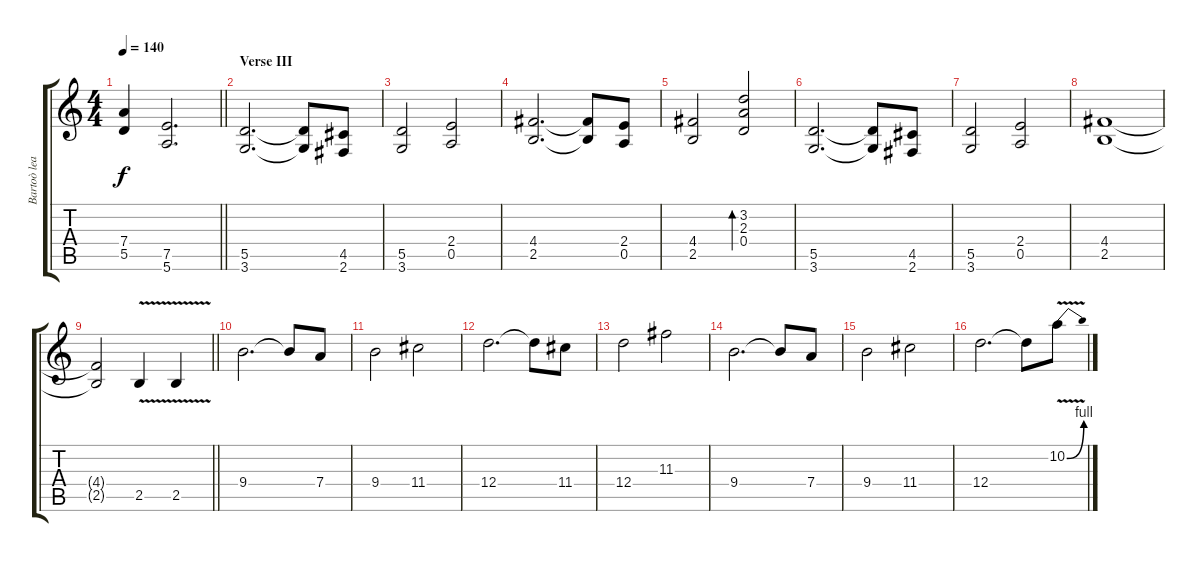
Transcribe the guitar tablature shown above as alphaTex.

\track ("Bartoò lead" "Bartoò lea") {instrument distortionguitar}
\staff {score tabs}
\tuning (E4 B3 G3 D3 A2 E2) {hide}
\ts (4 4)
\tempo 140
\clef g2
\barLineRight lightlight
\ks c
(7.4 5.5).4{dy f} (7.5 5.6).2{d} |
\section ("" "Verse III")
(5.5 3.6).2{d} (5.5{t} 3.6{t}).8 (4.5 2.6).8 |
(5.5 3.6).2 (2.4 0.5).2 |
(4.4 2.5).2{d} (4.4{t} 2.5{t}).8 (2.4 0.5).8 |
(4.4 2.5).2 (3.2 2.3 0.4).2{bd 60} |
(5.5 3.6).2{d} (5.5{t} 3.6{t}).8 (4.5 2.6).8 |
(5.5 3.6).2 (2.4 0.5).2 |
(4.4 2.5).1 |
\barLineRight lightlight
(4.4{t} 2.5{t}).2 2.5{v}.4 2.5{v}.4 |
9.4.2{d} 9.4{t}.8 7.4.8 |
9.4.2 11.4.2 |
12.4.2{d} 12.4{t}.8 11.4.8 |
12.4.2 11.3.2 |
9.4.2{d} 9.4{t}.8 7.4.8 |
9.4.2 11.4.2 |
12.4.2{d} 12.4{t}.8 10.2{be (bend 0 0 60 4) v}.8{volume 16}
